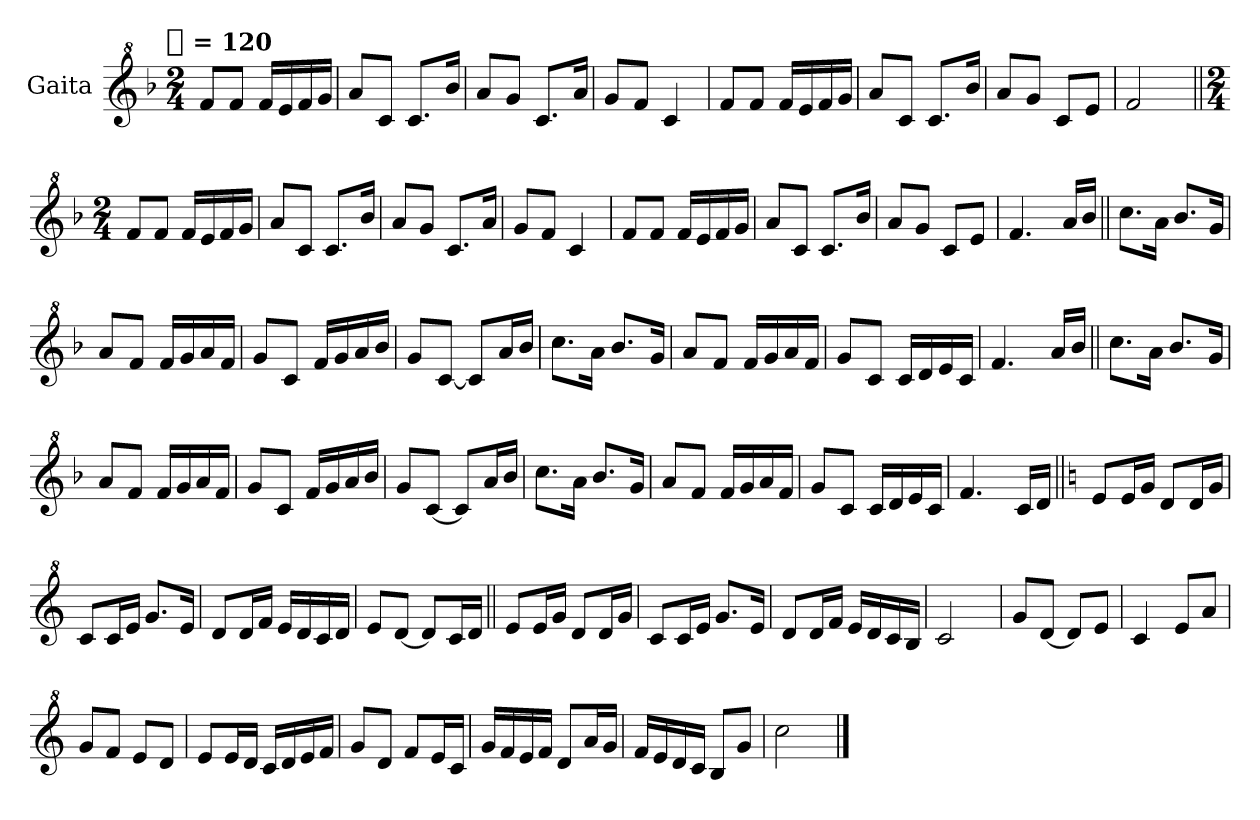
**kern
*part1
*staff1
*I"Gaita
*clefG^2
*k[b-]
!!LO:TX:omd:t=[quarter] = 120
*M2/4
*MM120
=1
8ffL
8ffJ
16ffLL
16ee
16ff
16ggJJ
=
8aaL
8ccJ
8.ccL
16bb-Jk
=
8aaL
8ggJ
8.ccL
16aaJk
=
8ggL
8ffJ
4cc
=
8ffL
8ffJ
16ffLL
16ee
16ff
16ggJJ
=
8aaL
8ccJ
8.ccL
16bb-Jk
=
8aaL
8ggJ
8ccL
8eeJ
=
2ff
=||
*M2/4
*MM120
8ffL
8ffJ
16ffLL
16ee
16ff
16ggJJ
=
8aaL
8ccJ
8.ccL
16bb-Jk
=
8aaL
8ggJ
8.ccL
16aaJk
=
8ggL
8ffJ
4cc
=
8ffL
8ffJ
16ffLL
16ee
16ff
16ggJJ
=
8aaL
8ccJ
8.ccL
16bb-Jk
=
8aaL
8ggJ
8ccL
8eeJ
=
4.ff
16aaLL
16bb-JJ
=||
8.cccL
16aaJk
8.bb-L
16ggJk
=
8aaL
8ffJ
16ffLL
16gg
16aa
16ffJJ
=
8ggL
8ccJ
16ffLL
16gg
16aa
16bb-JJ
=
8ggL
[8ccJ
8ccL]
16aaL
16bb-JJ
=
8.cccL
16aaJk
8.bb-L
16ggJk
=
8aaL
8ffJ
16ffLL
16gg
16aa
16ffJJ
=
8ggL
8ccJ
16ccLL
16dd
16ee
16ccJJ
=
4.ff
16aaLL
16bb-JJ
=||
8.cccL
16aaJk
8.bb-L
16ggJk
=
8aaL
8ffJ
16ffLL
16gg
16aa
16ffJJ
=
8ggL
8ccJ
16ffLL
16gg
16aa
16bb-JJ
=
8ggL
[8ccJ
8ccL]
16aaL
16bb-JJ
=
8.cccL
16aaJk
8.bb-L
16ggJk
=
8aaL
8ffJ
16ffLL
16gg
16aa
16ffJJ
=
8ggL
8ccJ
16ccLL
16dd
16ee
16ccJJ
=
4.ff
16ccLL
16ddJJ
=||
*k[]
8eeL
16eeL
16ggJJ
8ddL
16ddL
16ggJJ
=
8ccL
16ccL
16eeJJ
8.ggL
16eeJk
=
8ddL
16ddL
16ffJJ
16eeLL
16dd
16cc
16ddJJ
=
8eeL
[8ddJ
8ddL]
16ccL
16ddJJ
=||
8eeL
16eeL
16ggJJ
8ddL
16ddL
16ggJJ
=
8ccL
16ccL
16eeJJ
8.ggL
16eeJk
=
8ddL
16ddL
16ffJJ
16eeLL
16dd
16cc
16bJJ
=
2cc
=
8ggL
[8ddJ
8ddL]
8eeJ
=
4cc
8eeL
8aaJ
=
8ggL
8ffJ
8eeL
8ddJ
=
8eeL
16eeL
16ddJJ
16ccLL
16dd
16ee
16ffJJ
=
8ggL
8ddJ
8ffL
16eeL
16ccJJ
=
16ggLL
16ff
16ee
16ffJJ
8ddL
16aaL
16ggJJ
=
16ffLL
16ee
16dd
16ccJJ
8bL
8ggJ
=
2ccc
==
*-
